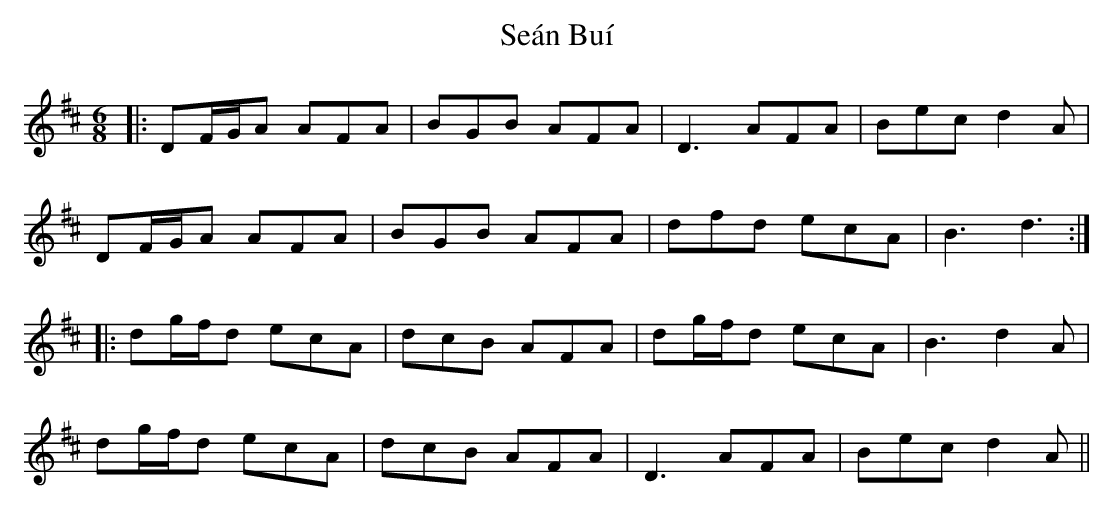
X:1
T: Seán Buí
M: 6/8
L: 1/8
K: Dmaj
|:DF/G/A AFA|BGB AFA|D3 AFA|Bec d2A|
DF/G/A AFA|BGB AFA|dfd ecA|B3 d3:|
|:dg/f/d ecA|dcB AFA|dg/f/d ecA|B3 d2A|
dg/f/d ecA|dcB AFA|D3 AFA|Bec d2A||
